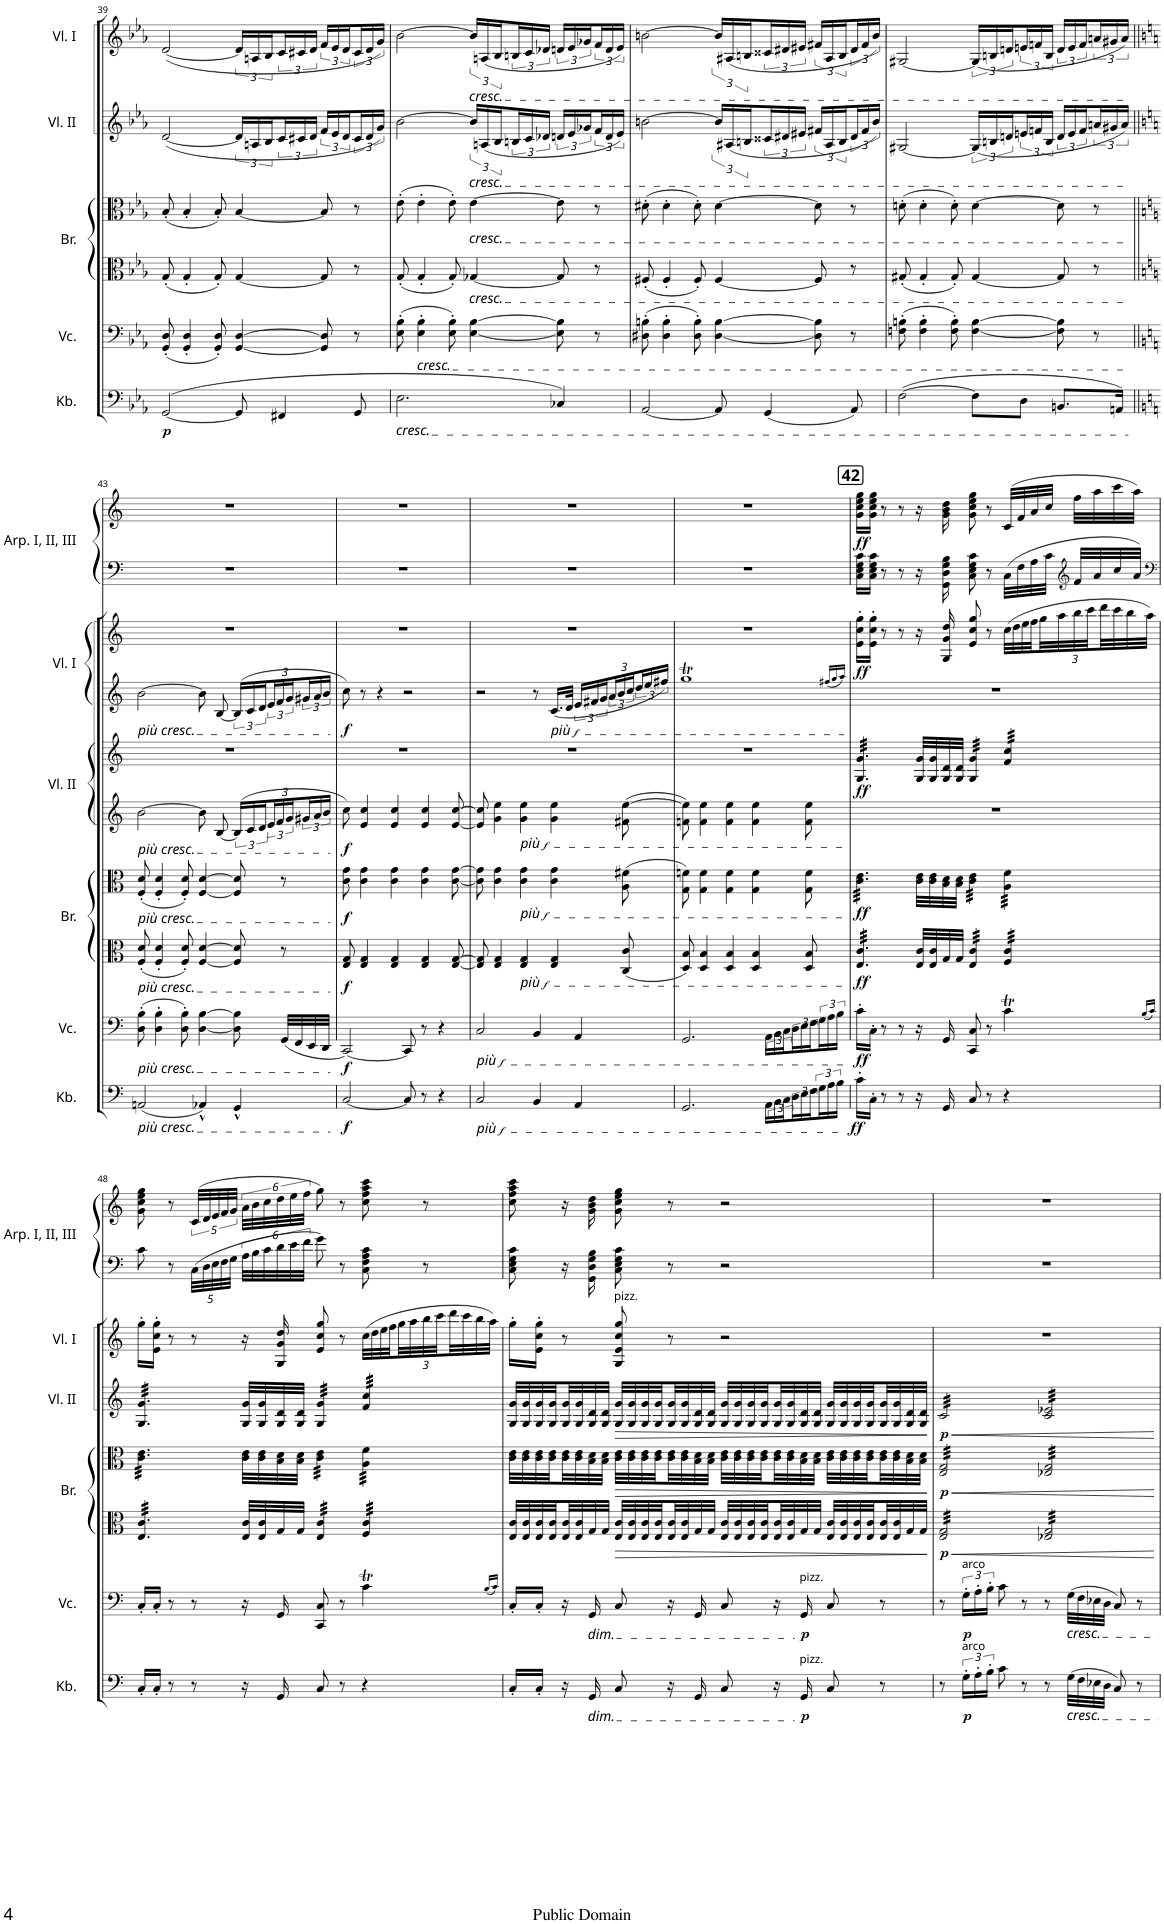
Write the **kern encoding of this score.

**kern	**dynam	**kern	**dynam	**kern	**dynam	**kern	**dynam	**kern	**dynam	**kern	**dynam	**kern	**dynam	**kern	**dynam	**kern	**kern	**dynam
*part10	*part10	*part9	*part9	*part8	*part8	*part7	*part7	*part6	*part6	*part5	*part5	*part4	*part4	*part3	*part3	*part2	*part1	*part1
*staff10	*staff10	*staff9	*staff9	*staff8	*staff8	*staff7	*staff7	*staff6	*staff6	*staff5	*staff5	*staff4	*staff4	*staff3	*staff3	*staff2	*staff1	*staff1
*I"8 Kontrabässe	*	*I"12 Violoncelle	*	*I"12 Bratschen	*	*I"12 Bratschen	*	*I"Violine II	*	*I"Violine II	*	*I"Violine I	*	*I"Violine I	*	*I"Arpa I, II, III	*I"Arpa I, II, III	*
*I'Kb.	*	*I'Vc.	*	*I'Br.	*	*I'Br.	*	*I'Vl. II	*	*I'Vl. II	*	*I'Vl. I	*	*I'Vl. I	*	*I'Arp. I, II, III	*I'Arp. I, II, III	*
!!LO:PB:g=z
*clefF4	*	*clefF4	*	*clefC3	*	*clefC3	*	*clefG2	*	*clefG2	*	*clefG2	*	*clefG2	*	*clefF4	*clefG2	*
*Trd7c12	*	*	*	*	*	*	*	*	*	*	*	*Trd1c2	*	*Trd1c2	*	*Trd1c2	*Trd1c2	*
*k[b-e-a-]	*	*k[b-e-a-]	*	*k[b-e-a-]	*	*k[b-e-a-]	*	*k[b-e-a-]	*	*k[b-e-a-]	*	*k[b-e-a-]	*	*k[b-e-a-]	*	*k[b-e-a-]	*k[b-e-a-]	*
*M4/4	*	*M4/4	*	*M4/4	*	*M4/4	*	*M4/4	*	*M4/4	*	*M4/4	*	*M4/4	*	*M4/4	*M4/4	*
=39	=39	=39	=39	=39	=39	=39	=39	=39	=39	=39	=39	=39	=39	=39	=39	=39	=39	=39
!	!LO:DY:b	!	!	!	!	!	!	!	!	!	!	!	!	!	!	!	!	!
([2GG/	p	(8GG/' 8D/'	.	8G'/	.	(8B-'/	.	1r	.	([2d/	.	1r	.	([2d/	.	1r	1r	.
.	.	4GG/' 4D/'	.	4G'/	.	4B-'/	.	.	.	.	.	.	.	.	.	.	.	.
.	.	8GG/' 8D/')	.	8G'/	.	8B-'/)	.	.	.	.	.	.	.	.	.	.	.	.
8GG/]	.	[4GG/ [4D/	.	[4G/	.	[4B-/	.	.	.	24d/LL]	.	.	.	24d/LL]	.	.	.	.
.	.	.	.	.	.	.	.	.	.	24An/	.	.	.	24An/	.	.	.	.
.	.	.	.	.	.	.	.	.	.	24B-/	.	.	.	24B-/	.	.	.	.
4FF#X/	.	.	.	.	.	.	.	.	.	24c/	.	.	.	24c/	.	.	.	.
.	.	.	.	.	.	.	.	.	.	24c#X/	.	.	.	24c#X/	.	.	.	.
.	.	.	.	.	.	.	.	.	.	24d/JJ	.	.	.	24d/JJ	.	.	.	.
.	.	8GG/] 8D/]	.	8G/]	.	8B-/]	.	.	.	24f/LL	.	.	.	24f/LL	.	.	.	.
.	.	.	.	.	.	.	.	.	.	24e-/	.	.	.	24e-/	.	.	.	.
.	.	.	.	.	.	.	.	.	.	24d/	.	.	.	24d/	.	.	.	.
8GG/	.	8r	.	8r	.	8r	.	.	.	24c#/	.	.	.	24c#/	.	.	.	.
.	.	.	.	.	.	.	.	.	.	24d/	.	.	.	24d/	.	.	.	.
.	.	.	.	.	.	.	.	.	.	24g/JJ)	.	.	.	24g/JJ)	.	.	.	.
=40	=40	=40	=40	=40	=40	=40	=40	=40	=40	=40	=40	=40	=40	=40	=40	=40	=40	=40
!LO:TX:b:i:t=cresc.	!	!	!	!	!	!	!	!	!	!	!	!	!	!	!	!	!	!
2.E-\	.	(8E-\' 8B-\'	.	8G'/	.	(8e-'\	.	1r	.	[2b-\	.	1r	.	[2b-\	.	1r	1r	.
!	!	!LO:TX:b:i:t=cresc.	!	!	!	!	!	!	!	!	!	!	!	!	!	!	!	!
.	.	4E-\' 4B-\'	.	4G'/	.	4e-'\	.	.	.	.	.	.	.	.	.	.	.	.
.	.	8E-\' 8B-\')	.	8G'/	.	8e-'\)	.	.	.	.	.	.	.	.	.	.	.	.
!	!	!	!	!	!	!	!	!	!	!	!	!	!	!LO:TX:b:i:t=cresc.	!	!	!	!
!	!	!	!	!	!	!	!	!	!	!LO:TX:b:i:t=cresc.	!	!	!	!	!	!	!	!
!	!	!	!	!	!	!LO:TX:b:i:t=cresc.	!	!	!	!	!	!	!	!	!	!	!	!
!	!	!	!	!LO:TX:b:i:t=cresc.	!	!	!	!	!	!	!	!	!	!	!	!	!	!
.	.	[4E-\ [4B-\	.	[4G-X/	.	[4e-\	.	.	.	24b-/LL]	.	.	.	24b-/LL]	.	.	.	.
.	.	.	.	.	.	.	.	.	.	(24An/	.	.	.	(24An/	.	.	.	.
.	.	.	.	.	.	.	.	.	.	24B-/	.	.	.	24B-/	.	.	.	.
.	.	.	.	.	.	.	.	.	.	24Bn/	.	.	.	24Bn/	.	.	.	.
.	.	.	.	.	.	.	.	.	.	24c/	.	.	.	24c/	.	.	.	.
.	.	.	.	.	.	.	.	.	.	24d-X/JJ	.	.	.	24d-X/JJ	.	.	.	.
4C-X/)	.	8E-\] 8B-\]	.	8G-/]	.	8e-\]	.	.	.	24dn/LL	.	.	.	24dn/LL	.	.	.	.
.	.	.	.	.	.	.	.	.	.	24e-/	.	.	.	24e-/	.	.	.	.
.	.	.	.	.	.	.	.	.	.	24g-X/	.	.	.	24g-X/	.	.	.	.
.	.	8r	.	8r	.	8r	.	.	.	24f/	.	.	.	24f/	.	.	.	.
.	.	.	.	.	.	.	.	.	.	24d/	.	.	.	24d/	.	.	.	.
.	.	.	.	.	.	.	.	.	.	24e-/JJ)	.	.	.	24e-/JJ)	.	.	.	.
=41	=41	=41	=41	=41	=41	=41	=41	=41	=41	=41	=41	=41	=41	=41	=41	=41	=41	=41
[2AA-/	.	(8D#X\' 8Bn\'	.	8F#X'/	.	(8d#X'\	.	1r	.	[2bn\	.	1r	.	[2bn\	.	1r	1r	.
.	.	4D#\' 4B\'	.	4F#'/	.	4d#'\	.	.	.	.	.	.	.	.	.	.	.	.
.	.	8D#\' 8B\')	.	8F#'/	.	8d#'\)	.	.	.	.	.	.	.	.	.	.	.	.
8AA-/]	.	[4D#\ [4B\	.	[4F#/	.	[4d#\	.	.	.	24b/LL]	.	.	.	24b/LL]	.	.	.	.
.	.	.	.	.	.	.	.	.	.	(24A#X/	.	.	.	(24A#X/	.	.	.	.
.	.	.	.	.	.	.	.	.	.	24Bn/	.	.	.	24Bn/	.	.	.	.
(4GG/	.	.	.	.	.	.	.	.	.	24c##X/	.	.	.	24c##X/	.	.	.	.
.	.	.	.	.	.	.	.	.	.	24d#X/	.	.	.	24d#X/	.	.	.	.
.	.	.	.	.	.	.	.	.	.	24e#X/JJ	.	.	.	24e#X/JJ	.	.	.	.
.	.	8D#\] 8B\]	.	8F#/]	.	8d#\]	.	.	.	24f#X/LL	.	.	.	24f#X/LL	.	.	.	.
.	.	.	.	.	.	.	.	.	.	24A#/	.	.	.	24A#/	.	.	.	.
.	.	.	.	.	.	.	.	.	.	24B/	.	.	.	24B/	.	.	.	.
8AA-/)	.	8r	.	8r	.	8r	.	.	.	24d#/	.	.	.	24d#/	.	.	.	.
.	.	.	.	.	.	.	.	.	.	24f#/	.	.	.	24f#/	.	.	.	.
.	.	.	.	.	.	.	.	.	.	24b/JJ)	.	.	.	24b/JJ)	.	.	.	.
=42	=42	=42	=42	=42	=42	=42	=42	=42	=42	=42	=42	=42	=42	=42	=42	=42	=42	=42
([2F\	.	(8Fn\' 8Bn\'	.	8G#X'/	.	(8dn'\	.	1r	.	[2G#X/	.	1r	.	[2G#X/	.	1r	1r	.
.	.	4F\' 4B\'	.	4G#'/	.	4d'\	.	.	.	.	.	.	.	.	.	.	.	.
.	.	8F\' 8B\')	.	8G#'/	.	8d'\)	.	.	.	.	.	.	.	.	.	.	.	.
8F\L]	.	[4F\ [4B\	.	[4G#/	.	[4d\	.	.	.	(24G#/LL]	.	.	.	(24G#/LL]	.	.	.	.
.	.	.	.	.	.	.	.	.	.	24Bn/	.	.	.	24Bn/	.	.	.	.
.	.	.	.	.	.	.	.	.	.	24dn/	.	.	.	24dn/	.	.	.	.
8D\J	.	.	.	.	.	.	.	.	.	24en/	.	.	.	24en/	.	.	.	.
.	.	.	.	.	.	.	.	.	.	24fn/	.	.	.	24fn/	.	.	.	.
.	.	.	.	.	.	.	.	.	.	24B/JJ	.	.	.	24B/JJ	.	.	.	.
8.BBn/L	.	8F\] 8B\]	.	8G#/]	.	8d\]	.	.	.	24d/LL	.	.	.	24d/LL	.	.	.	.
.	.	.	.	.	.	.	.	.	.	24e/	.	.	.	24e/	.	.	.	.
.	.	.	.	.	.	.	.	.	.	24f/	.	.	.	24f/	.	.	.	.
.	.	8r	.	8r	.	8r	.	.	.	24an/	.	.	.	24an/	.	.	.	.
.	.	.	.	.	.	.	.	.	.	24g#X/	.	.	.	24g#X/	.	.	.	.
16AAn/Jk)	.	.	.	.	.	.	.	.	.	.	.	.	.	.	.	.	.	.
.	.	.	.	.	.	.	.	.	.	24a/JJ)	.	.	.	24a/JJ)	.	.	.	.
!!LO:LB:g=z
=43||	=43||	=43||	=43||	=43||	=43||	=43||	=43||	=43||	=43||	=43||	=43||	=43||	=43||	=43||	=43||	=43||	=43||	=43||
*k[]	*	*k[]	*	*k[]	*	*k[]	*	*k[]	*	*k[]	*	*k[]	*	*k[]	*	*k[]	*k[]	*
!	!	!	!	!	!	!	!	!	!	!	!	!LO:TX:b:i:t=più cresc.	!	!	!	!	!	!
!	!	!	!	!	!	!	!	!LO:TX:b:i:t=più cresc.	!	!	!	!	!	!	!	!	!	!
!	!	!	!	!	!	!LO:TX:b:i:t=più cresc.	!	!	!	!	!	!	!	!	!	!	!	!
!	!	!	!	!LO:TX:b:i:t=più cresc.	!	!	!	!	!	!	!	!	!	!	!	!	!	!
!	!	!LO:TX:b:i:t=più cresc.	!	!	!	!	!	!	!	!	!	!	!	!	!	!	!	!
!LO:TX:b:i:t=più cresc.	!	!	!	!	!	!	!	!	!	!	!	!	!	!	!	!	!	!
(2AAn/	.	(8D\' 8B\'	.	8F/' 8d/'	.	(8F/' 8d/'	.	[2b\	.	1r	.	[2b\	.	1r	.	1r	1r	.
.	.	4D\' 4B\'	.	4F/' 4d/'	.	4F/' 4d/'	.	.	.	.	.	.	.	.	.	.	.	.
.	.	8D\' 8B\')	.	8F/' 8d/'	.	8F/' 8d/')	.	.	.	.	.	.	.	.	.	.	.	.
4AA-X^^/)	.	[4D\ [4B\	.	[4F/ [4d/	.	[4F/ [4d/	.	8b\]	.	.	.	8b\]	.	.	.	.	.	.
.	.	.	.	.	.	.	.	[8B/	.	.	.	[8B/	.	.	.	.	.	.
*	*	*	*	*	*	*	*	*Xbrackettup	*	*	*	*Xbrackettup	*	*	*	*	*	*
4GG^^/	.	8D\] 8B\]	.	8F/] 8d/]	.	8F/] 8d/]	.	36B/LL]	.	.	.	36B/LL]	.	.	.	.	.	.
.	.	.	.	.	.	.	.	36c/	.	.	.	36c/	.	.	.	.	.	.
.	.	.	.	.	.	.	.	36d/J	.	.	.	36d/J	.	.	.	.	.	.
.	.	.	.	.	.	.	.	36e/L	.	.	.	36e/L	.	.	.	.	.	.
.	.	.	.	.	.	.	.	36f/	.	.	.	36f/	.	.	.	.	.	.
.	.	(32GG/LLL	.	8r	.	8r	.	.	.	.	.	.	.	.	.	.	.	.
.	.	.	.	.	.	.	.	36g/J	.	.	.	36g/J	.	.	.	.	.	.
.	.	32FF/	.	.	.	.	.	.	.	.	.	.	.	.	.	.	.	.
.	.	.	.	.	.	.	.	36g#X/L	.	.	.	36g#X/L	.	.	.	.	.	.
.	.	32EE/	.	.	.	.	.	.	.	.	.	.	.	.	.	.	.	.
.	.	.	.	.	.	.	.	36a/	.	.	.	36a/	.	.	.	.	.	.
.	.	32DD/JJJ	.	.	.	.	.	.	.	.	.	.	.	.	.	.	.	.
.	.	.	.	.	.	.	.	36b/JJ	.	.	.	36b/JJ	.	.	.	.	.	.
=44	=44	=44	=44	=44	=44	=44	=44	=44	=44	=44	=44	=44	=44	=44	=44	=44	=44	=44
!	!LO:DY:b	!	!LO:DY:b	!	!LO:DY:b	!	!LO:DY:b	!	!LO:DY:b	!	!	!	!LO:DY:b	!	!	!	!	!
[2C/	f	[2CC/)	f	8E/ 8G/	f	8c\ 8g\	f	8cc\	f	1r	.	8cc\	f	1r	.	1r	1r	.
.	.	.	.	4E/ 4G/	.	4c\ 4g\	.	4e/ 4cc/	.	.	.	8r	.	.	.	.	.	.
.	.	.	.	.	.	.	.	.	.	.	.	4r	.	.	.	.	.	.
.	.	.	.	4E/ 4G/	.	4c\ 4g\	.	4e/ 4cc/	.	.	.	.	.	.	.	.	.	.
8C/]	.	8CC/]	.	.	.	.	.	.	.	.	.	2r	.	.	.	.	.	.
8r	.	8r	.	4E/ 4G/	.	4c\ 4g\	.	4e/ 4cc/	.	.	.	.	.	.	.	.	.	.
4r	.	4r	.	.	.	.	.	.	.	.	.	.	.	.	.	.	.	.
.	.	.	.	[8E/ [8G/	.	[8c\ [8g\	.	[8e/ [8cc/	.	.	.	.	.	.	.	.	.	.
=45	=45	=45	=45	=45	=45	=45	=45	=45	=45	=45	=45	=45	=45	=45	=45	=45	=45	=45
!	!	!LO:TX:b:i:t=più	!	!	!	!	!	!	!	!	!	!	!	!	!	!	!	!
!LO:TX:b:i:t=più	!	!	!	!	!	!	!	!	!	!	!	!	!	!	!	!	!	!
2C/	.	2C/	.	8E/] 8G/]	.	8c\] 8g\]	.	8e/] 8cc/]	.	1r	.	2r	.	1r	.	1r	1r	.
.	.	.	.	4E/ 4G/	.	4c\ 4g\	.	4g\ 4ee\	.	.	.	.	.	.	.	.	.	.
!	!	!	!	!	!	!	!	!LO:TX:b:i:t=più	!	!	!	!	!	!	!	!	!	!
!	!	!	!	!	!	!LO:TX:b:i:t=più	!	!	!	!	!	!	!	!	!	!	!	!
!	!	!	!	!LO:TX:b:i:t=più	!	!	!	!	!	!	!	!	!	!	!	!	!	!
.	.	.	.	4E/ 4G/	.	4c\ 4g\	.	4g\ 4ee\	.	.	.	.	.	.	.	.	.	.
4BB/	.	4BB/	.	.	.	.	.	.	.	.	.	8r	.	.	.	.	.	.
!	!	!	!	!	!	!	!	!	!	!	!	!LO:TX:b:i:t=più	!	!	!	!	!	!
.	.	.	.	4E/ 4G/	.	4c\ 4g\	.	4g\ 4ee\	.	.	.	16.c/LL	.	.	.	.	.	.
.	.	.	.	.	.	.	.	.	.	.	.	32d/JJk	.	.	.	.	.	.
4AA/	.	4AA/	.	.	.	.	.	.	.	.	.	36e/LL	.	.	.	.	.	.
.	.	.	.	.	.	.	.	.	.	.	.	36f#X/	.	.	.	.	.	.
.	.	.	.	.	.	.	.	.	.	.	.	36g/J	.	.	.	.	.	.
.	.	.	.	.	.	.	.	.	.	.	.	36a/L	.	.	.	.	.	.
.	.	.	.	.	.	.	.	.	.	.	.	36b/	.	.	.	.	.	.
.	.	.	.	8C/ 8c/	.	(8A\ 8f#X\	.	8f#X\ [8ee\	.	.	.	.	.	.	.	.	.	.
.	.	.	.	.	.	.	.	.	.	.	.	36cc/J	.	.	.	.	.	.
.	.	.	.	.	.	.	.	.	.	.	.	36dd/L	.	.	.	.	.	.
.	.	.	.	.	.	.	.	.	.	.	.	36ee/	.	.	.	.	.	.
.	.	.	.	.	.	.	.	.	.	.	.	36ff#X/JJ	.	.	.	.	.	.
=46	=46	=46	=46	=46	=46	=46	=46	=46	=46	=46	=46	=46	=46	=46	=46	=46	=46	=46
2.GG/	.	2.GG/	.	8D/ 8B/	.	8G\ 8fn\)	.	8fn\ 8ee\]	.	1r	.	1ggT	.	1r	.	1r	1r	.
.	.	.	.	4D/ 4B/	.	4G\ 4f\	.	4f\ 4ee\	.	.	.	.	.	.	.	.	.	.
.	.	.	.	4D/ 4B/	.	4G\ 4f\	.	4f\ 4ee\	.	.	.	.	.	.	.	.	.	.
.	.	.	.	4D/ 4B/	.	4G\ 4f\	.	4f\ 4ee\	.	.	.	.	.	.	.	.	.	.
36AA\LL	.	36AA\LL	.	.	.	.	.	.	.	.	.	.	.	.	.	.	.	.
36BB\	.	36BB\	.	.	.	.	.	.	.	.	.	.	.	.	.	.	.	.
36C\J	.	36C\J	.	.	.	.	.	.	.	.	.	.	.	.	.	.	.	.
36D\L	.	36D\L	.	.	.	.	.	.	.	.	.	.	.	.	.	.	.	.
36E\	.	36E\	.	.	.	.	.	.	.	.	.	.	.	.	.	.	.	.
.	.	.	.	8D/ 8B/	.	8G\ 8f\	.	8f\ 8ee\	.	.	.	.	.	.	.	.	.	.
36F\J	.	36F\J	.	.	.	.	.	.	.	.	.	.	.	.	.	.	.	.
36G\L	.	36G\L	.	.	.	.	.	.	.	.	.	.	.	.	.	.	.	.
36A\	.	36A\	.	.	.	.	.	.	.	.	.	.	.	.	.	.	.	.
36B\JJ	.	36B\JJ	.	.	.	.	.	.	.	.	.	.	.	.	.	.	.	.
.	.	.	.	.	.	.	.	.	.	.	.	16qff#X/LL	.	.	.	.	.	.
.	.	.	.	.	.	.	.	.	.	.	.	16qgg/	.	.	.	.	.	.
.	.	.	.	.	.	.	.	.	.	.	.	16qaa/JJ	.	.	.	.	.	.
=47	=47	=47	=47	=47	=47	=47	=47	=47	=47	=47	=47	=47	=47	=47	=47	=47	=47	=47
!	!LO:DY:b	!	!LO:DY:b	!	!LO:DY:b	!	!LO:DY:b	!	!	!	!LO:DY:b	!	!	!	!LO:DY:b	!	!	!LO:DY:b
*	*	*	*	*tremolo	*	*	*	*	*	*	*	*	*	*	*	*	*	*
*	*	*	*	*	*	*tremolo	*	*	*	*	*	*	*	*	*	*	*	*
*	*	*	*	*	*	*	*	*	*	*tremolo	*	*	*	*	*	*	*	*
16c'\LL	ff	16c'\LL	ff	32E/ 32c/LLL	ff	32c\ 32e\LLL	ff	1r	.	32G/ 32g/LLL	ff	1r	.	16e\' 16cc\' 16gg\'LL	ff	16C\ 16E\ 16G\ 16c\LL	16g\ 16cc\ 16ee\ 16gg\LL	ff
.	.	.	.	32E/ 32c/	.	32c\ 32e\	.	.	.	32G/ 32g/	.	.	.	.	.	.	.	.
16C'\JJ	.	16C'\JJ	.	32E/ 32c/	.	32c\ 32e\	.	.	.	32G/ 32g/	.	.	.	16e\' 16cc\' 16gg\'JJ	.	16C\ 16E\ 16G\ 16c\JJ	16g\ 16cc\ 16ee\ 16gg\JJ	.
.	.	.	.	32E/ 32c/	.	32c\ 32e\	.	.	.	32G/ 32g/	.	.	.	.	.	.	.	.
8r	.	8r	.	32E/ 32c/	.	32c\ 32e\	.	.	.	32G/ 32g/	.	.	.	8r	.	8r	8r	.
.	.	.	.	32E/ 32c/	.	32c\ 32e\	.	.	.	32G/ 32g/	.	.	.	.	.	.	.	.
.	.	.	.	32E/ 32c/	.	32c\ 32e\	.	.	.	32G/ 32g/	.	.	.	.	.	.	.	.
.	.	.	.	32E/ 32c/	.	32c\ 32e\	.	.	.	32G/ 32g/	.	.	.	.	.	.	.	.
8r	.	8r	.	32E/ 32c/	.	32c\ 32e\	.	.	.	32G/ 32g/	.	.	.	8r	.	8r	8r	.
.	.	.	.	32E/ 32c/	.	32c\ 32e\	.	.	.	32G/ 32g/	.	.	.	.	.	.	.	.
.	.	.	.	32E/ 32c/	.	32c\ 32e\	.	.	.	32G/ 32g/	.	.	.	.	.	.	.	.
.	.	.	.	32E/ 32c/JJJ	.	32c\ 32e\JJJ	.	.	.	32G/ 32g/JJJ	.	.	.	.	.	.	.	.
*	*	*	*	*	*	*	*	*	*	*Xtremolo	*	*	*	*	*	*	*	*
*	*	*	*	*	*	*Xtremolo	*	*	*	*	*	*	*	*	*	*	*	*
*	*	*	*	*Xtremolo	*	*	*	*	*	*	*	*	*	*	*	*	*	*
16r	.	16r	.	32E/ 32c/LLL	.	32c\ 32e\LLL	.	.	.	32G/ 32g/LLL	.	.	.	16r	.	16r	16r	.
.	.	.	.	32E/ 32c/	.	32c\ 32e\	.	.	.	32G/ 32g/	.	.	.	.	.	.	.	.
16GG/	.	16GG/	.	32G/	.	32B\ 32d\	.	.	.	32G/ 32d/	.	.	.	16G/ 16g/ 16dd/	.	16GG\ 16D\ 16G\ 16B\	16g\ 16b\ 16dd\	.
.	.	.	.	32G/JJJ	.	32B\ 32d\JJJ	.	.	.	32G/ 32d/JJJ	.	.	.	.	.	.	.	.
*	*	*	*	*tremolo	*	*	*	*	*	*	*	*	*	*	*	*	*	*
*	*	*	*	*	*	*tremolo	*	*	*	*	*	*	*	*	*	*	*	*
*	*	*	*	*	*	*	*	*	*	*tremolo	*	*	*	*	*	*	*	*
8C/	.	8CC/ 8C/	.	32E/ 32c/LLL	.	32c\ 32e\LLL	.	.	.	32G/ 32g/LLL	.	.	.	8e/ 8cc/ 8gg/	.	8C\ 8E\ 8G\ 8c\	8g\ 8cc\ 8ee\ 8gg\	.
.	.	.	.	32E/ 32c/	.	32c\ 32e\	.	.	.	32G/ 32g/	.	.	.	.	.	.	.	.
.	.	.	.	32E/ 32c/	.	32c\ 32e\	.	.	.	32G/ 32g/	.	.	.	.	.	.	.	.
.	.	.	.	32E/ 32c/	.	32c\ 32e\	.	.	.	32G/ 32g/	.	.	.	.	.	.	.	.
8r	.	8r	.	32E/ 32c/	.	32c\ 32e\	.	.	.	32G/ 32g/	.	.	.	8r	.	8r	8r	.
.	.	.	.	32E/ 32c/	.	32c\ 32e\	.	.	.	32G/ 32g/	.	.	.	.	.	.	.	.
.	.	.	.	32E/ 32c/	.	32c\ 32e\	.	.	.	32G/ 32g/	.	.	.	.	.	.	.	.
.	.	.	.	32E/ 32c/JJJ	.	32c\ 32e\JJJ	.	.	.	32G/ 32g/JJJ	.	.	.	.	.	.	.	.
*	*	*	*	*	*	*	*	*	*	*	*	*	*	*Xbrackettup	*	*	*	*
4r	.	4cT\	.	32F/ 32c/LLL	.	32A\ 32f\LLL	.	.	.	32f/ 32cc/LLL	.	.	.	(48cc\LLL	.	32C\LLL	32c/LLL	.
.	.	.	.	.	.	.	.	.	.	.	.	.	.	48dd\	.	.	.	.
.	.	.	.	32F/ 32c/	.	32A\ 32f\	.	.	.	32f/ 32cc/	.	.	.	.	.	32F\	32f/	.
.	.	.	.	.	.	.	.	.	.	.	.	.	.	48ee\	.	.	.	.
.	.	.	.	32F/ 32c/	.	32A\ 32f\	.	.	.	32f/ 32cc/	.	.	.	48ff\JJ	.	32A\	32a/	.
.	.	.	.	.	.	.	.	.	.	.	.	.	.	48gg\LL	.	.	.	.
.	.	.	.	32F/ 32c/	.	32A\ 32f\	.	.	.	32f/ 32cc/	.	.	.	.	.	32c\JJJ	32cc/JJJ	.
.	.	.	.	.	.	.	.	.	.	.	.	.	.	48aa\	.	.	.	.
*	*	*	*	*	*	*	*	*	*	*	*	*	*	*	*	*clefG2	*	*
.	.	.	.	32F/ 32c/	.	32A\ 32f\	.	.	.	32f/ 32cc/	.	.	.	48bb\	.	32f/LLL	32ff\LLL	.
.	.	.	.	.	.	.	.	.	.	.	.	.	.	48ccc\JJ	.	.	.	.
.	.	.	.	32F/ 32c/	.	32A\ 32f\	.	.	.	32f/ 32cc/	.	.	.	.	.	32a/	32aa\	.
.	.	.	.	.	.	.	.	.	.	.	.	.	.	48ddd\LL	.	.	.	.
.	.	.	.	32F/ 32c/	.	32A\ 32f\	.	.	.	32f/ 32cc/	.	.	.	48ccc\	.	32cc/	32ccc\	.
.	.	.	.	.	.	.	.	.	.	.	.	.	.	48bb\	.	.	.	.
.	.	.	.	32F/ 32c/JJJ	.	32A\ 32f\JJJ	.	.	.	32f/ 32cc/JJJ	.	.	.	.	.	32a/JJJ	32aa\JJJ	.
.	.	.	.	.	.	.	.	.	.	.	.	.	.	48aa\JJJ)	.	.	.	.
.	.	(16qB/LL	.	.	.	.	.	.	.	.	.	.	.	.	.	.	.	.
.	.	16qc/JJ)	.	.	.	.	.	.	.	.	.	.	.	.	.	.	.	.
!!LO:LB:g=z
=48	=48	=48	=48	=48	=48	=48	=48	=48	=48	=48	=48	=48	=48	=48	=48	=48	=48	=48
*	*	*	*	*	*	*	*	*	*	*	*	*	*	*	*	*clefF4	*	*
16C'/LL	.	16C'/LL	.	32E/ 32c/LLL	.	32c\ 32e\LLL	.	1r	.	32G/ 32g/LLL	.	1r	.	16gg'\LL	.	8c\	8g\ 8cc\ 8ee\ 8gg\	.
.	.	.	.	32E/ 32c/	.	32c\ 32e\	.	.	.	32G/ 32g/	.	.	.	.	.	.	.	.
16C'/JJ	.	16C'/JJ	.	32E/ 32c/	.	32c\ 32e\	.	.	.	32G/ 32g/	.	.	.	16e\' 16cc\' 16gg\'JJ	.	.	.	.
.	.	.	.	32E/ 32c/	.	32c\ 32e\	.	.	.	32G/ 32g/	.	.	.	.	.	.	.	.
8r	.	8r	.	32E/ 32c/	.	32c\ 32e\	.	.	.	32G/ 32g/	.	.	.	8r	.	8r	8r	.
.	.	.	.	32E/ 32c/	.	32c\ 32e\	.	.	.	32G/ 32g/	.	.	.	.	.	.	.	.
.	.	.	.	32E/ 32c/	.	32c\ 32e\	.	.	.	32G/ 32g/	.	.	.	.	.	.	.	.
.	.	.	.	32E/ 32c/	.	32c\ 32e\	.	.	.	32G/ 32g/	.	.	.	.	.	.	.	.
*	*	*	*	*	*	*	*	*	*	*	*	*	*	*	*	*Xbrackettup	*	*
8r	.	8r	.	32E/ 32c/	.	32c\ 32e\	.	.	.	32G/ 32g/	.	.	.	8r	.	40C\LLL	(40c/LLL	.
.	.	.	.	.	.	.	.	.	.	.	.	.	.	.	.	40D\	40d/	.
.	.	.	.	32E/ 32c/	.	32c\ 32e\	.	.	.	32G/ 32g/	.	.	.	.	.	.	.	.
.	.	.	.	.	.	.	.	.	.	.	.	.	.	.	.	40E\	40e/	.
.	.	.	.	32E/ 32c/	.	32c\ 32e\	.	.	.	32G/ 32g/	.	.	.	.	.	.	.	.
.	.	.	.	.	.	.	.	.	.	.	.	.	.	.	.	40F\	40f/	.
.	.	.	.	32E/ 32c/JJJ	.	32c\ 32e\JJJ	.	.	.	32G/ 32g/JJJ	.	.	.	.	.	.	.	.
*	*	*	*	*	*	*	*	*	*	*Xtremolo	*	*	*	*	*	*	*	*
*	*	*	*	*	*	*Xtremolo	*	*	*	*	*	*	*	*	*	*	*	*
*	*	*	*	*Xtremolo	*	*	*	*	*	*	*	*	*	*	*	*	*	*
.	.	.	.	.	.	.	.	.	.	.	.	.	.	.	.	40G\JJJ	40g/JJJ	.
*	*	*	*	*	*	*	*	*	*	*	*	*	*	*	*	*brackettup	*	*
16r	.	16r	.	32E/ 32c/LLL	.	32c\ 32e\LLL	.	.	.	32G/ 32g/LLL	.	.	.	16r	.	48A\LLL	48a\LLL	.
.	.	.	.	.	.	.	.	.	.	.	.	.	.	.	.	48B\	48b\	.
.	.	.	.	32E/ 32c/	.	32c\ 32e\	.	.	.	32G/ 32g/	.	.	.	.	.	.	.	.
.	.	.	.	.	.	.	.	.	.	.	.	.	.	.	.	48c\	48cc\	.
16GG/	.	16GG/	.	32G/	.	32B\ 32d\	.	.	.	32G/ 32d/	.	.	.	16G/ 16g/ 16dd/	.	48d\	48dd\	.
.	.	.	.	.	.	.	.	.	.	.	.	.	.	.	.	48e\	48ee\	.
.	.	.	.	32G/JJJ	.	32B\ 32d\JJJ	.	.	.	32G/ 32d/JJJ	.	.	.	.	.	.	.	.
.	.	.	.	.	.	.	.	.	.	.	.	.	.	.	.	48f\JJJ	48ff\JJJ	.
*	*	*	*	*tremolo	*	*	*	*	*	*	*	*	*	*	*	*	*	*
*	*	*	*	*	*	*tremolo	*	*	*	*	*	*	*	*	*	*	*	*
*	*	*	*	*	*	*	*	*	*	*tremolo	*	*	*	*	*	*	*	*
8C/	.	8CC/ 8C/	.	32E/ 32c/LLL	.	32c\ 32e\LLL	.	.	.	32G/ 32g/LLL	.	.	.	8e/ 8cc/ 8gg/	.	8g\	8gg\)	.
.	.	.	.	32E/ 32c/	.	32c\ 32e\	.	.	.	32G/ 32g/	.	.	.	.	.	.	.	.
.	.	.	.	32E/ 32c/	.	32c\ 32e\	.	.	.	32G/ 32g/	.	.	.	.	.	.	.	.
.	.	.	.	32E/ 32c/	.	32c\ 32e\	.	.	.	32G/ 32g/	.	.	.	.	.	.	.	.
8r	.	8r	.	32E/ 32c/	.	32c\ 32e\	.	.	.	32G/ 32g/	.	.	.	8r	.	8r	8r	.
.	.	.	.	32E/ 32c/	.	32c\ 32e\	.	.	.	32G/ 32g/	.	.	.	.	.	.	.	.
.	.	.	.	32E/ 32c/	.	32c\ 32e\	.	.	.	32G/ 32g/	.	.	.	.	.	.	.	.
.	.	.	.	32E/ 32c/JJJ	.	32c\ 32e\JJJ	.	.	.	32G/ 32g/JJJ	.	.	.	.	.	.	.	.
4r	.	4cT\	.	32F/ 32c/LLL	.	32A\ 32f\LLL	.	.	.	32f/ 32cc/LLL	.	.	.	(48cc\LLL	.	8C\ 8F\ 8A\ 8c\	8cc\ 8ff\ 8aa\ 8ccc\	.
.	.	.	.	.	.	.	.	.	.	.	.	.	.	48dd\	.	.	.	.
.	.	.	.	32F/ 32c/	.	32A\ 32f\	.	.	.	32f/ 32cc/	.	.	.	.	.	.	.	.
.	.	.	.	.	.	.	.	.	.	.	.	.	.	48ee\	.	.	.	.
.	.	.	.	32F/ 32c/	.	32A\ 32f\	.	.	.	32f/ 32cc/	.	.	.	48ff\JJ	.	.	.	.
.	.	.	.	.	.	.	.	.	.	.	.	.	.	48gg\LL	.	.	.	.
.	.	.	.	32F/ 32c/	.	32A\ 32f\	.	.	.	32f/ 32cc/	.	.	.	.	.	.	.	.
.	.	.	.	.	.	.	.	.	.	.	.	.	.	48aa\	.	.	.	.
.	.	.	.	32F/ 32c/	.	32A\ 32f\	.	.	.	32f/ 32cc/	.	.	.	48bb\	.	8r	8r	.
.	.	.	.	.	.	.	.	.	.	.	.	.	.	48ccc\JJ	.	.	.	.
.	.	.	.	32F/ 32c/	.	32A\ 32f\	.	.	.	32f/ 32cc/	.	.	.	.	.	.	.	.
.	.	.	.	.	.	.	.	.	.	.	.	.	.	48ddd\LL	.	.	.	.
.	.	.	.	32F/ 32c/	.	32A\ 32f\	.	.	.	32f/ 32cc/	.	.	.	48ccc\	.	.	.	.
.	.	.	.	.	.	.	.	.	.	.	.	.	.	48bb\	.	.	.	.
.	.	.	.	32F/ 32c/JJJ	.	32A\ 32f\JJJ	.	.	.	32f/ 32cc/JJJ	.	.	.	.	.	.	.	.
*	*	*	*	*	*	*	*	*	*	*Xtremolo	*	*	*	*	*	*	*	*
*	*	*	*	*	*	*Xtremolo	*	*	*	*	*	*	*	*	*	*	*	*
*	*	*	*	*Xtremolo	*	*	*	*	*	*	*	*	*	*	*	*	*	*
.	.	.	.	.	.	.	.	.	.	.	.	.	.	48aa\JJJ)	.	.	.	.
.	.	(16qB/LL	.	.	.	.	.	.	.	.	.	.	.	.	.	.	.	.
.	.	16qc/JJ)	.	.	.	.	.	.	.	.	.	.	.	.	.	.	.	.
=49	=49	=49	=49	=49	=49	=49	=49	=49	=49	=49	=49	=49	=49	=49	=49	=49	=49	=49
16C'/LL	.	16C'/LL	.	32E/ 32c/LLL	.	32c\ 32e\LLL	.	1r	.	32G/ 32g/LLL	.	1r	.	16gg'\LL	.	8C\ 8E\ 8G\ 8c\	8cc\ 8ff\ 8aa\ 8ccc\	.
.	.	.	.	32E/ 32c/	.	32c\ 32e\	.	.	.	32G/ 32g/	.	.	.	.	.	.	.	.
16C'/JJ	.	16C'/JJ	.	32E/ 32c/	.	32c\ 32e\	.	.	.	32G/ 32g/	.	.	.	16e\' 16cc\' 16gg\'JJ	.	.	.	.
.	.	.	.	32E/ 32c/	.	32c\ 32e\	.	.	.	32G/ 32g/	.	.	.	.	.	.	.	.
16r	.	16r	.	32E/ 32c/	.	32c\ 32e\	.	.	.	32G/ 32g/	.	.	.	8r	.	16r	16r	.
.	.	.	.	32E/ 32c/	.	32c\ 32e\	.	.	.	32G/ 32g/	.	.	.	.	.	.	.	.
!	!	!LO:TX:b:i:t=dim.	!	!	!	!	!	!	!	!	!	!	!	!	!	!	!	!
!LO:TX:b:i:t=dim.	!	!	!	!	!	!	!	!	!	!	!	!	!	!	!	!	!	!
16GG/	.	16GG/	.	32G/	.	32B\ 32d\	.	.	.	32G/ 32d/	.	.	.	.	.	16GG\ 16D\ 16G\ 16B\	16g\ 16b\ 16dd\	.
.	.	.	.	32G/JJJ	.	32B\ 32d\JJJ	.	.	.	32G/ 32d/JJJ	.	.	.	.	.	.	.	.
!	!	!	!	!	!	!	!	!	!	!	!	!	!	!LO:TX:a:t=pizz.	!	!	!	!
!	!	!	!	!	!	!	!LO:HP:b	!	!	!	!LO:HP:b	!	!	!	!	!	!	!
8C/	.	8C/	.	32E/ 32c/LLL	.	32c\ 32e\LLL	>	.	.	32G/ 32g/LLL	>	.	.	8G/ 8e/ 8cc/ 8gg/	.	8C\ 8E\ 8G\ 8c\	8g\ 8cc\ 8ee\ 8gg\	.
.	.	.	.	32E/ 32c/	.	32c\ 32e\	.	.	.	32G/ 32g/	.	.	.	.	.	.	.	.
.	.	.	.	32E/ 32c/	.	32c\ 32e\	.	.	.	32G/ 32g/	.	.	.	.	.	.	.	.
.	.	.	.	32E/ 32c/	.	32c\ 32e\	.	.	.	32G/ 32g/	.	.	.	.	.	.	.	.
16r	.	16r	.	32E/ 32c/	.	32c\ 32e\	.	.	.	32G/ 32g/	.	.	.	8r	.	8r	8r	.
.	.	.	.	32E/ 32c/	.	32c\ 32e\	.	.	.	32G/ 32g/	.	.	.	.	.	.	.	.
16GG/	.	16GG/	.	32G/	.	32B\ 32d\	.	.	.	32G/ 32d/	.	.	.	.	.	.	.	.
.	.	.	.	32G/JJJ	.	32B\ 32d\JJJ	.	.	.	32G/ 32d/JJJ	.	.	.	.	.	.	.	.
8C/	.	8C/	.	32E/ 32c/LLL	.	32c\ 32e\LLL	.	.	.	32G/ 32g/LLL	.	.	.	2r	.	2r	2r	.
.	.	.	.	32E/ 32c/	.	32c\ 32e\	.	.	.	32G/ 32g/	.	.	.	.	.	.	.	.
.	.	.	.	32E/ 32c/	.	32c\ 32e\	.	.	.	32G/ 32g/	.	.	.	.	.	.	.	.
.	.	.	.	32E/ 32c/	.	32c\ 32e\	.	.	.	32G/ 32g/	.	.	.	.	.	.	.	.
16r	.	16r	.	32E/ 32c/	.	32c\ 32e\	.	.	.	32G/ 32g/	.	.	.	.	.	.	.	.
.	.	.	.	32E/ 32c/	.	32c\ 32e\	.	.	.	32G/ 32g/	.	.	.	.	.	.	.	.
!	!	!LO:TX:a:t=pizz.	!	!	!	!	!	!	!	!	!	!	!	!	!	!	!	!
!LO:TX:a:t=pizz.	!	!	!	!	!	!	!	!	!	!	!	!	!	!	!	!	!	!
!	!LO:DY:b	!	!LO:DY:b	!	!	!	!	!	!	!	!	!	!	!	!	!	!	!
16GG/	p	16GG/	p	32G/	.	32B\ 32d\	.	.	.	32G/ 32d/	.	.	.	.	.	.	.	.
.	.	.	.	32G/JJJ	.	32B\ 32d\JJJ	.	.	.	32G/ 32d/JJJ	.	.	.	.	.	.	.	.
8C/	.	8C/	.	32E/ 32c/LLL	.	32c\ 32e\LLL	.	.	.	32G/ 32g/LLL	.	.	.	.	.	.	.	.
.	.	.	.	32E/ 32c/	.	32c\ 32e\	.	.	.	32G/ 32g/	.	.	.	.	.	.	.	.
.	.	.	.	32E/ 32c/	.	32c\ 32e\	.	.	.	32G/ 32g/	.	.	.	.	.	.	.	.
.	.	.	.	32E/ 32c/	.	32c\ 32e\	.	.	.	32G/ 32g/	.	.	.	.	.	.	.	.
8r	.	8r	.	32E/ 32c/	.	32c\ 32e\	.	.	.	32G/ 32g/	.	.	.	.	.	.	.	.
.	.	.	.	32E/ 32c/	.	32c\ 32e\	.	.	.	32G/ 32g/	.	.	.	.	.	.	.	.
.	.	.	.	32G/	.	32B\ 32d\	.	.	.	32G/ 32d/	.	.	.	.	.	.	.	.
.	.	.	.	32G/JJJ	.	32B\ 32d\JJJ	.	.	.	32G/ 32d/JJJ	.	.	.	.	.	.	.	.
.	.	.	.	.	.	.	]	.	.	.	]	.	.	.	.	.	.	.
=50	=50	=50	=50	=50	=50	=50	=50	=50	=50	=50	=50	=50	=50	=50	=50	=50	=50	=50
!	!	!	!	!	!LO:DY:b	!	!LO:HP:b	!	!	!	!LO:HP:b	!	!	!	!	!	!	!
!	!	!	!	!	!	!	!LO:DY:n=1:b	!	!	!	!LO:DY:n=1:b	!	!	!	!	!	!	!
*	*	*	*	*tremolo	*	*	*	*	*	*	*	*	*	*	*	*	*	*
*	*	*	*	*	*	*tremolo	*	*	*	*	*	*	*	*	*	*	*	*
*	*	*	*	*	*	*	*	*	*	*tremolo	*	*	*	*	*	*	*	*
8r	.	8r	.	32E/ 32G/LLL	p	32E/ 32G/LLL	< p	1r	.	32c/LLL	< p	1r	.	1r	.	1r	1r	.
.	.	.	.	32E/ 32G/	.	32E/ 32G/	.	.	.	32c/	.	.	.	.	.	.	.	.
.	.	.	.	32E/ 32G/	.	32E/ 32G/	.	.	.	32c/	.	.	.	.	.	.	.	.
.	.	.	.	32E/ 32G/	.	32E/ 32G/	.	.	.	32c/	.	.	.	.	.	.	.	.
!	!	!LO:TX:a:t=arco	!	!	!	!	!	!	!	!	!	!	!	!	!	!	!	!
!LO:TX:a:t=arco	!	!	!	!	!	!	!	!	!	!	!	!	!	!	!	!	!	!
!	!LO:DY:b	!	!LO:DY:b	!	!	!	!	!	!	!	!	!	!	!	!	!	!	!
24G'\LL	p	24G'\LL	p	32E/ 32G/	.	32E/ 32G/	.	.	.	32c/	.	.	.	.	.	.	.	.
.	.	.	.	32E/ 32G/	.	32E/ 32G/	.	.	.	32c/	.	.	.	.	.	.	.	.
24A'\	.	24A'\	.	.	.	.	.	.	.	.	.	.	.	.	.	.	.	.
.	.	.	.	32E/ 32G/	.	32E/ 32G/	.	.	.	32c/	.	.	.	.	.	.	.	.
24B'\JJ	.	24B'\JJ	.	.	.	.	.	.	.	.	.	.	.	.	.	.	.	.
.	.	.	.	32E/ 32G/	.	32E/ 32G/	.	.	.	32c/	.	.	.	.	.	.	.	.
8c\	.	8c\	.	32E/ 32G/	.	32E/ 32G/	.	.	.	32c/	.	.	.	.	.	.	.	.
.	.	.	.	32E/ 32G/	.	32E/ 32G/	.	.	.	32c/	.	.	.	.	.	.	.	.
.	.	.	.	32E/ 32G/	.	32E/ 32G/	.	.	.	32c/	.	.	.	.	.	.	.	.
.	.	.	.	32E/ 32G/	.	32E/ 32G/	.	.	.	32c/	.	.	.	.	.	.	.	.
8r	.	8r	.	32E/ 32G/	.	32E/ 32G/	.	.	.	32c/	.	.	.	.	.	.	.	.
.	.	.	.	32E/ 32G/	.	32E/ 32G/	.	.	.	32c/	.	.	.	.	.	.	.	.
.	.	.	.	32E/ 32G/	.	32E/ 32G/	.	.	.	32c/	.	.	.	.	.	.	.	.
.	.	.	.	32E/ 32G/JJJ	.	32E/ 32G/JJJ	.	.	.	32c/JJJ	.	.	.	.	.	.	.	.
8r	.	8r	.	32E-X/ 32G/LLL	.	32E-X/ 32G/LLL	.	.	.	32c/ 32e-X/LLL	.	.	.	.	.	.	.	.
.	.	.	.	32E-X/ 32G/	.	32E-X/ 32G/	.	.	.	32c/ 32e-X/	.	.	.	.	.	.	.	.
.	.	.	.	32E-X/ 32G/	.	32E-X/ 32G/	.	.	.	32c/ 32e-X/	.	.	.	.	.	.	.	.
.	.	.	.	32E-X/ 32G/	.	32E-X/ 32G/	.	.	.	32c/ 32e-X/	.	.	.	.	.	.	.	.
!	!	!LO:TX:b:i:t=cresc.	!	!	!	!	!	!	!	!	!	!	!	!	!	!	!	!
!LO:TX:b:i:t=cresc.	!	!	!	!	!	!	!	!	!	!	!	!	!	!	!	!	!	!
(32G\LLL	.	(32G\LLL	.	32E-X/ 32G/	.	32E-X/ 32G/	.	.	.	32c/ 32e-X/	.	.	.	.	.	.	.	.
32F\	.	32F\	.	32E-X/ 32G/	.	32E-X/ 32G/	.	.	.	32c/ 32e-X/	.	.	.	.	.	.	.	.
32E-X\	.	32E-X\	.	32E-X/ 32G/	.	32E-X/ 32G/	.	.	.	32c/ 32e-X/	.	.	.	.	.	.	.	.
32D\JJJ	.	32D\JJJ	.	32E-X/ 32G/	.	32E-X/ 32G/	.	.	.	32c/ 32e-X/	.	.	.	.	.	.	.	.
8C/)	.	8C/)	.	32E-X/ 32G/	.	32E-X/ 32G/	.	.	.	32c/ 32e-X/	.	.	.	.	.	.	.	.
.	.	.	.	32E-X/ 32G/	.	32E-X/ 32G/	.	.	.	32c/ 32e-X/	.	.	.	.	.	.	.	.
.	.	.	.	32E-X/ 32G/	.	32E-X/ 32G/	.	.	.	32c/ 32e-X/	.	.	.	.	.	.	.	.
.	.	.	.	32E-X/ 32G/	.	32E-X/ 32G/	.	.	.	32c/ 32e-X/	.	.	.	.	.	.	.	.
8r	.	8r	.	32E-X/ 32G/	.	32E-X/ 32G/	.	.	.	32c/ 32e-X/	.	.	.	.	.	.	.	.
.	.	.	.	32E-X/ 32G/	.	32E-X/ 32G/	.	.	.	32c/ 32e-X/	.	.	.	.	.	.	.	.
.	.	.	.	32E-X/ 32G/	.	32E-X/ 32G/	.	.	.	32c/ 32e-X/	.	.	.	.	.	.	.	.
.	.	.	.	32E-X/ 32G/JJJ	.	32E-X/ 32G/JJJ	.	.	.	32c/ 32e-X/JJJ	.	.	.	.	.	.	.	.
*	*	*	*	*	*	*	*	*	*	*Xtremolo	*	*	*	*	*	*	*	*
*	*	*	*	*	*	*Xtremolo	*	*	*	*	*	*	*	*	*	*	*	*
*	*	*	*	*Xtremolo	*	*	*	*	*	*	*	*	*	*	*	*	*	*
.	.	.	.	.	.	.	[	.	.	.	[	.	.	.	.	.	.	.
=	=	=	=	=	=	=	=	=	=	=	=	=	=	=	=	=	=	=
*-	*-	*-	*-	*-	*-	*-	*-	*-	*-	*-	*-	*-	*-	*-	*-	*-	*-	*-
